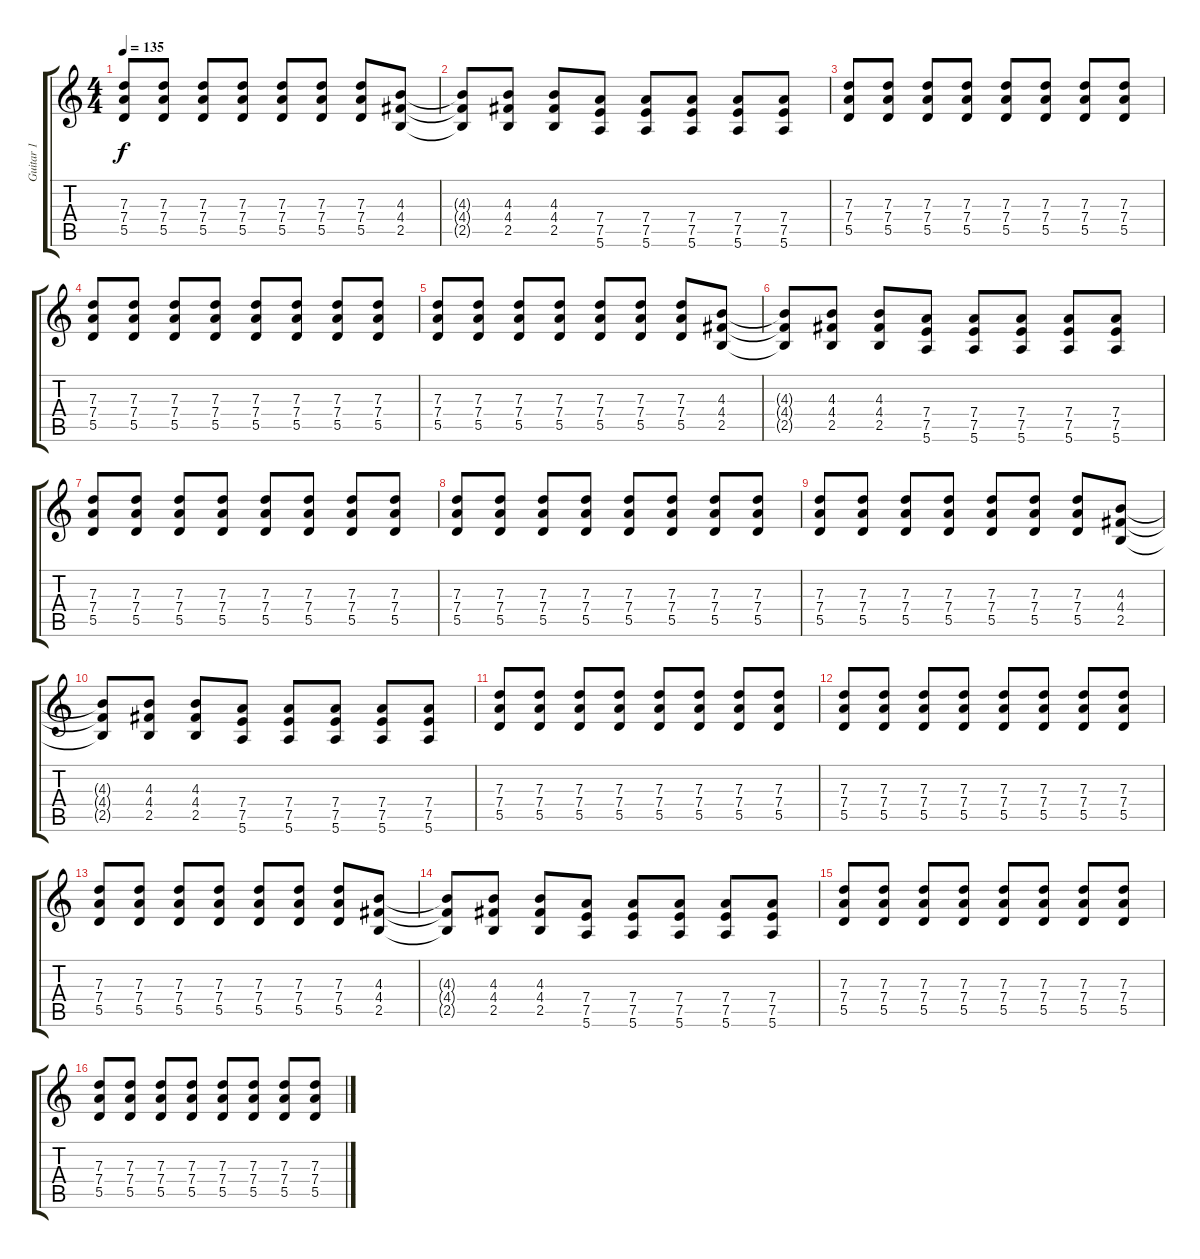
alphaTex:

\track ("Guitar 1" "Guitar 1") {instrument distortionguitar}
\staff {score tabs}
\tuning (E4 B3 G3 D3 A2 E2) {hide}
\ts (4 4)
\tempo 135
\clef g2
\ks c
(7.3 7.4 5.5).8{dy f} (7.3 7.4 5.5).8 (7.3 7.4 5.5).8 (7.3 7.4 5.5).8 (7.3 7.4 5.5).8 (7.3 7.4 5.5).8 (7.3 7.4 5.5).8 (4.3 4.4 2.5).8 |
(4.3{t} 4.4{t} 2.5{t}).8 (4.3 4.4 2.5).8 (4.3 4.4 2.5).8 (7.4 7.5 5.6).8 (7.4 7.5 5.6).8 (7.4 7.5 5.6).8 (7.4 7.5 5.6).8 (7.4 7.5 5.6).8 |
(7.3 7.4 5.5).8 (7.3 7.4 5.5).8 (7.3 7.4 5.5).8 (7.3 7.4 5.5).8 (7.3 7.4 5.5).8 (7.3 7.4 5.5).8 (7.3 7.4 5.5).8 (7.3 7.4 5.5).8 |
(7.3 7.4 5.5).8 (7.3 7.4 5.5).8 (7.3 7.4 5.5).8 (7.3 7.4 5.5).8 (7.3 7.4 5.5).8 (7.3 7.4 5.5).8 (7.3 7.4 5.5).8 (7.3 7.4 5.5).8 |
(7.3 7.4 5.5).8 (7.3 7.4 5.5).8 (7.3 7.4 5.5).8 (7.3 7.4 5.5).8 (7.3 7.4 5.5).8 (7.3 7.4 5.5).8 (7.3 7.4 5.5).8 (4.3 4.4 2.5).8 |
(4.3{t} 4.4{t} 2.5{t}).8 (4.3 4.4 2.5).8 (4.3 4.4 2.5).8 (7.4 7.5 5.6).8 (7.4 7.5 5.6).8 (7.4 7.5 5.6).8 (7.4 7.5 5.6).8 (7.4 7.5 5.6).8 |
(7.3 7.4 5.5).8 (7.3 7.4 5.5).8 (7.3 7.4 5.5).8 (7.3 7.4 5.5).8 (7.3 7.4 5.5).8 (7.3 7.4 5.5).8 (7.3 7.4 5.5).8 (7.3 7.4 5.5).8 |
(7.3 7.4 5.5).8 (7.3 7.4 5.5).8 (7.3 7.4 5.5).8 (7.3 7.4 5.5).8 (7.3 7.4 5.5).8 (7.3 7.4 5.5).8 (7.3 7.4 5.5).8 (7.3 7.4 5.5).8 |
(7.3 7.4 5.5).8 (7.3 7.4 5.5).8 (7.3 7.4 5.5).8 (7.3 7.4 5.5).8 (7.3 7.4 5.5).8 (7.3 7.4 5.5).8 (7.3 7.4 5.5).8 (4.3 4.4 2.5).8 |
(4.3{t} 4.4{t} 2.5{t}).8 (4.3 4.4 2.5).8 (4.3 4.4 2.5).8 (7.4 7.5 5.6).8 (7.4 7.5 5.6).8 (7.4 7.5 5.6).8 (7.4 7.5 5.6).8 (7.4 7.5 5.6).8 |
(7.3 7.4 5.5).8 (7.3 7.4 5.5).8 (7.3 7.4 5.5).8 (7.3 7.4 5.5).8 (7.3 7.4 5.5).8 (7.3 7.4 5.5).8 (7.3 7.4 5.5).8 (7.3 7.4 5.5).8 |
(7.3 7.4 5.5).8 (7.3 7.4 5.5).8 (7.3 7.4 5.5).8 (7.3 7.4 5.5).8 (7.3 7.4 5.5).8 (7.3 7.4 5.5).8 (7.3 7.4 5.5).8 (7.3 7.4 5.5).8 |
(7.3 7.4 5.5).8 (7.3 7.4 5.5).8 (7.3 7.4 5.5).8 (7.3 7.4 5.5).8 (7.3 7.4 5.5).8 (7.3 7.4 5.5).8 (7.3 7.4 5.5).8 (4.3 4.4 2.5).8 |
(4.3{t} 4.4{t} 2.5{t}).8 (4.3 4.4 2.5).8 (4.3 4.4 2.5).8 (7.4 7.5 5.6).8 (7.4 7.5 5.6).8 (7.4 7.5 5.6).8 (7.4 7.5 5.6).8 (7.4 7.5 5.6).8 |
(7.3 7.4 5.5).8 (7.3 7.4 5.5).8 (7.3 7.4 5.5).8 (7.3 7.4 5.5).8 (7.3 7.4 5.5).8 (7.3 7.4 5.5).8 (7.3 7.4 5.5).8 (7.3 7.4 5.5).8 |
(7.3 7.4 5.5).8 (7.3 7.4 5.5).8 (7.3 7.4 5.5).8 (7.3 7.4 5.5).8 (7.3 7.4 5.5).8 (7.3 7.4 5.5).8 (7.3 7.4 5.5).8 (7.3 7.4 5.5).8
